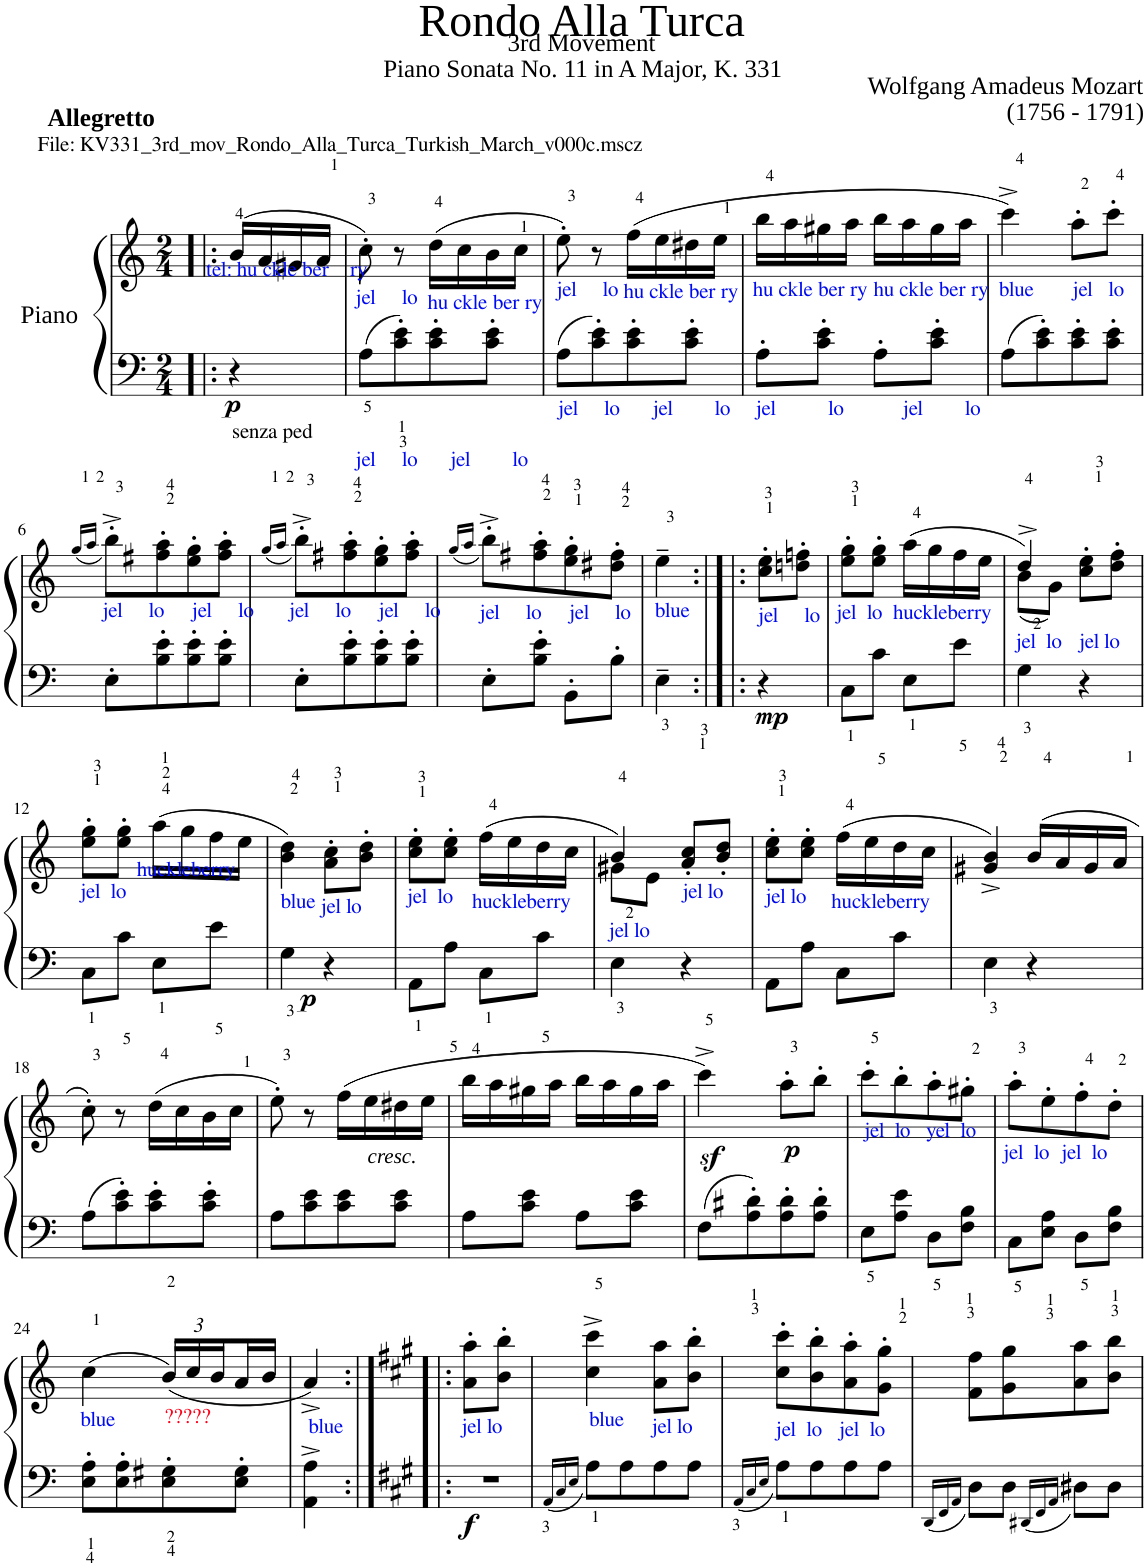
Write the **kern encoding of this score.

**kern	**kern	**dynam
*part1	*part1	*part1
*staff2	*staff1	*staff1/2
*I"Piano	*	*
*I'Pno	*	*
*clefF4	*clefG2	*
*k[]	*k[]	*
*M2/4	*M2/4	*
=1!|:	=1!|:	=1!|:
!	!LO:TX:a:B:t=Allegretto	!
!	!LO:TX:a:t=File&colon; KV331_3rd_mov_Rondo_Alla_Turca_Turkish_March_v000c.mscz	!
!	!LO:TX:a:color=#000AF3:t=tel&colon; hu ckle ber    ry	!
!LO:TX:b:t=senza ped	!	!
!	!	!LO:DY:b=2
4r	(16b/LL	p
.	16a/	.
.	16g#X/	.
.	16a/JJ	.
=2	=2	=2
!	!LO:TX:b:color=#000AF3:t=jel     lo	!
!LO:TX:b:color=#000AF1:t=jel     lo      jel        lo	!	!
8A<\L	8cc'\)	.
8c\<'< 8e\<'<	8r	.
!	!LO:TX:b:color=#000AF2:t=hu ckle ber ry	!
8c\' 8e\'	(16dd\LL	.
.	16cc\	.
8c\' 8e\'J	16b\	.
.	16cc\JJ	.
=3	=3	=3
!	!LO:TX:b:color=#000AF0:t=jel     lo	!
!LO:TX:b:color=#000AEF:t=jel     lo      jel        lo	!	!
8A\L	8ee'\)	.
8c\' 8e\'	8r	.
!	!LO:TX:b:color=#000AEF:t=hu ckle ber ry	!
8c\' 8e\'	(16ff\LL	.
.	16ee\	.
8c\' 8e\'J	16dd#X\	.
.	16ee\JJ	.
=4	=4	=4
!	!LO:TX:b:color=#000AEF:t=hu ckle ber ry	!
!LO:TX:b:color=#000AF1:t=jel          lo           jel        lo	!	!
8A'\L	16bb\LL	.
.	16aa\	.
8c\' 8e\'J	16gg#X\	.
.	16aa\JJ	.
!	!LO:TX:b:color=#000AEF:t=hu ckle ber ry	!
8A'\L	16bb\LL	.
.	16aa\	.
8c\' 8e\'J	16gg#\	.
.	16aa\JJ	.
=5	=5	=5
!	!LO:TX:b:color=#000AEF:t=blue	!
8A\L	4ccc^\)	.
8c\' 8e\'	.	.
!	!LO:TX:b:color=#000AEF:t=jel   lo	!
8c\' 8e\'	8aa'\L	.
8c\' 8e\'J	8ccc'\J	.
!!LO:LB:g=z
=6	=6	=6
.	(16qgg/LL	.
.	16qaa/JJ	.
!	!LO:TX:b:color=#000AEF:t=jel     lo     jel     lo	!
8E'\L	8bb'^\L)	.
8B\<'< 8e\<'<	8ff#X\' 8aa\'	.
8B\' 8e\'	8ee\' 8gg\'	.
8B\' 8e\'J	8ff#\' 8aa\'J	.
=7	=7	=7
.	(16qgg/LL	.
.	16qaa/JJ	.
!	!LO:TX:b:color=#000AEF:t=jel     lo     jel     lo	!
8E'\L	8bb'^\L)	.
8B\' 8e\'	8ff#X\' 8aa\'	.
8B\' 8e\'	8ee\' 8gg\'	.
8B\' 8e\'J	8ff#\' 8aa\'J	.
=8	=8	=8
.	(16qgg/LL	.
.	16qaa/JJ	.
!	!LO:TX:b:color=#000AEE:t=jel     lo     jel     lo	!
8E'\L	8bb'^\L)	.
8B\' 8e\'J	8ff#X\' 8aa\'	.
8BB'\L	8ee\' 8gg\'	.
8B'\J	8dd#X\' 8ff#\'J	.
=9	=9	=9
!	!LO:TX:b:color=#000AEF:t=blue	!
4E<~\	4ee~\	.
=9:|!|:	=9:|!|:	=9:|!|:
!	!LO:TX:b:color=#000AEE:t=jel     lo	!
!	!	!LO:DY:b=2
4r	8cc\' 8ee\'L	mp
.	8ddn\' 8ffn\'J	.
=10	=10	=10
!	!LO:TX:b:color=#000AEE:t=jel  lo  huckleberry	!
8C<\L	8ee\' 8gg\'L	.
8c<\J	8ee\' 8gg\'J	.
8E<\L	(16aa\LL	.
.	16gg\	.
8e<\J	16ff\	.
.	16ee\JJ	.
=11	=11	=11
*	*^	*
!	!LO:TX:b:color=#000AEE:t=jel  lo   jel lo	!	!
4G<\	4dd^/)	(8b\L	.
.	.	8g\J)	.
4r	8cc\' 8ee\'L	4ryy	.
.	8dd\' 8ff\'J	.	.
*	*v	*v	*
!!LO:LB:g=z
=12	=12	=12
!	!LO:TX:b:color=#000AEE:t=jel  lo	!
8C<\L	8ee\' 8gg\'L	.
8c<\J	8ee\' 8gg\'J	.
!	!LO:TX:a:color=#000AEE:t=huckleberry	!
8E<\L	(16aa\LL	.
.	16gg\	.
8e<\J	16ff\	.
.	16ee\JJ	.
=13	=13	=13
!	!LO:TX:b:color=#000AEE:t=blue	!
!	!	!LO:DY:b=2
4G<\	4b\ 4dd\)	p
!	!LO:TX:b:color=#000AEE:t=jel lo	!
4r	8a\' 8cc\'L	.
.	8b\' 8dd\'J	.
=14	=14	=14
!	!LO:TX:b:color=#000AEE:t=jel  lo	!
8AA<\L	8cc\' 8ee\'L	.
8A<\J	8cc\' 8ee\'J	.
!	!LO:TX:b:color=#000AEE:t=huckleberry	!
8C<\L	(16ff\LL	.
.	16ee\	.
8c<\J	16dd\	.
.	16cc\JJ	.
=15	=15	=15
*	*^	*
!	!LO:TX:b:color=#000AEE:t=jel lo	!	!
4E<\	4b/)	8g#X\L	.
.	.	8e\J	.
!	!LO:TX:b:color=#000AEE:t=jel lo	!	!
4r	8a/' 8cc/'L	4ryy	.
.	8b/' 8dd/'J	.	.
*	*v	*v	*
=16	=16	=16
!	!LO:TX:b:color=#000AEE:t=jel lo	!
8AA\L	8cc\' 8ee\'L	.
8A\J	8cc\' 8ee\'J	.
!	!LO:TX:b:color=#000AEE:t=huckleberry	!
8C\L	(16ff\LL	.
.	16ee\	.
8c\J	16dd\	.
.	16cc\JJ	.
=17	=17	=17
4E<\	4g#X/^ 4b/^)	.
4r	(16b/LL	.
.	16a/	.
.	16g#/	.
.	16a/JJ	.
!!LO:LB:g=z
=18	=18	=18
8A\L	8cc'\)	.
8c\' 8e\'	8r	.
8c\' 8e\'	(16dd\LL	.
.	16cc\	.
8c\' 8e\'J	16b\	.
.	16cc\JJ	.
=19	=19	=19
8A\L	8ee'\)	.
8c\ 8e\	8r	.
8c\ 8e\	(16ff\LL	.
.	16ee\	.
!	!	!LO:DY:b
8c\ 8e\J	16dd#X\	other-dynamics
.	16ee\JJ	.
=20	=20	=20
8A\L	16bb\LL	.
.	16aa\	.
8c\ 8e\J	16gg#X\	.
.	16aa\JJ	.
8A\L	16bb\LL	.
.	16aa\	.
8c\ 8e\J	16gg#\	.
.	16aa\JJ	.
=21	=21	=21
8F\L	4cccz<^\)	.
8A\<'< 8d#X\<'<	.	.
!	!	!LO:DY:b
8A\' 8d#\'	8aa'\L	p
8A\' 8d#\'J	8bb'\J	.
=22	=22	=22
!	!LO:TX:a:color=#000AEE:t=jel  lo   yel  lo	!
8E<\L	8ccc'\L	.
8A\<< 8e\<<J	8bb'\	.
8D<\L	8aa'\	.
8F\<< 8B\<<J	8gg#X'\J	.
=23	=23	=23
!	!LO:TX:b:color=#000AEE:t=jel  lo  jel  lo	!
8C<\L	8aa'\L	.
8E\<< 8A\<<J	8ee'\	.
8D<\L	8ff'\	.
8F\<< 8B\<<J	8dd'\J	.
!!LO:LB:g=z
=24	=24	=24
!	!LO:TX:b:color=#000AEE:t=blue	!
8E\<'< 8A\<'<L	(4cc\	.
8E\' 8A\'	.	.
*	*Xbrackettup	*
!	!LO:TX:b:color=#FF0018:t=?????	!
8E\<'< 8G#X\<'<	(24b/LL)	.
.	24cc/	.
.	24b/	.
8E\' 8G#\'J	16a/	.
.	16b/JJ	.
=25	=25	=25
!	!LO:TX:b:color=#000AEE:t=blue	!
4AA\^ 4A\^	4a^/)	.
=25:|!|:	=25:|!|:	=25:|!|:
*k[f#c#g#]	*k[f#c#g#]	*
!	!LO:TX:b:color=#000AEE:t=jel lo	!
!	!	!LO:DY:b=2
2r	8a\' 8aa\'L	f
.	8b\' 8bb\'J	.
.	4ryy	.
=26	=26	=26
16qAA/LL	.	.
16qC#/	.	.
16qE/JJ	.	.
!	!LO:TX:b:color=#000AEE:t=blue	!
8A<\L	4cc#\^ 4ccc#\^	.
8A\	.	.
!	!LO:TX:b:color=#000AEE:t=jel lo	!
8A\	8a\ 8aa\L	.
8A\J	8b\' 8bb\'J	.
=27	=27	=27
16qAA/LL	.	.
16qC#/	.	.
16qE/JJ	.	.
!	!LO:TX:b:color=#000AEE:t=jel  lo   jel  lo	!
8A<\L	8cc#\' 8ccc#\'L	.
8A\	8b\' 8bb\'	.
8A\	8a\' 8aa\'	.
8A\J	8g#\' 8gg#\'J	.
=28	=28	=28
16qDD/LL	.	.
16qFF#/	.	.
16qAA/JJ	.	.
8D\L	8f#\ 8ff#\L	.
8D\J	8g#\ 8gg#\	.
16qDD#X/LL	.	.
16qFF#/	.	.
16qAA/JJ	.	.
8D#X\L	8a\ 8aa\	.
8D#\J	8b\ 8bb\J	.
=	=	=
*-	*-	*-
